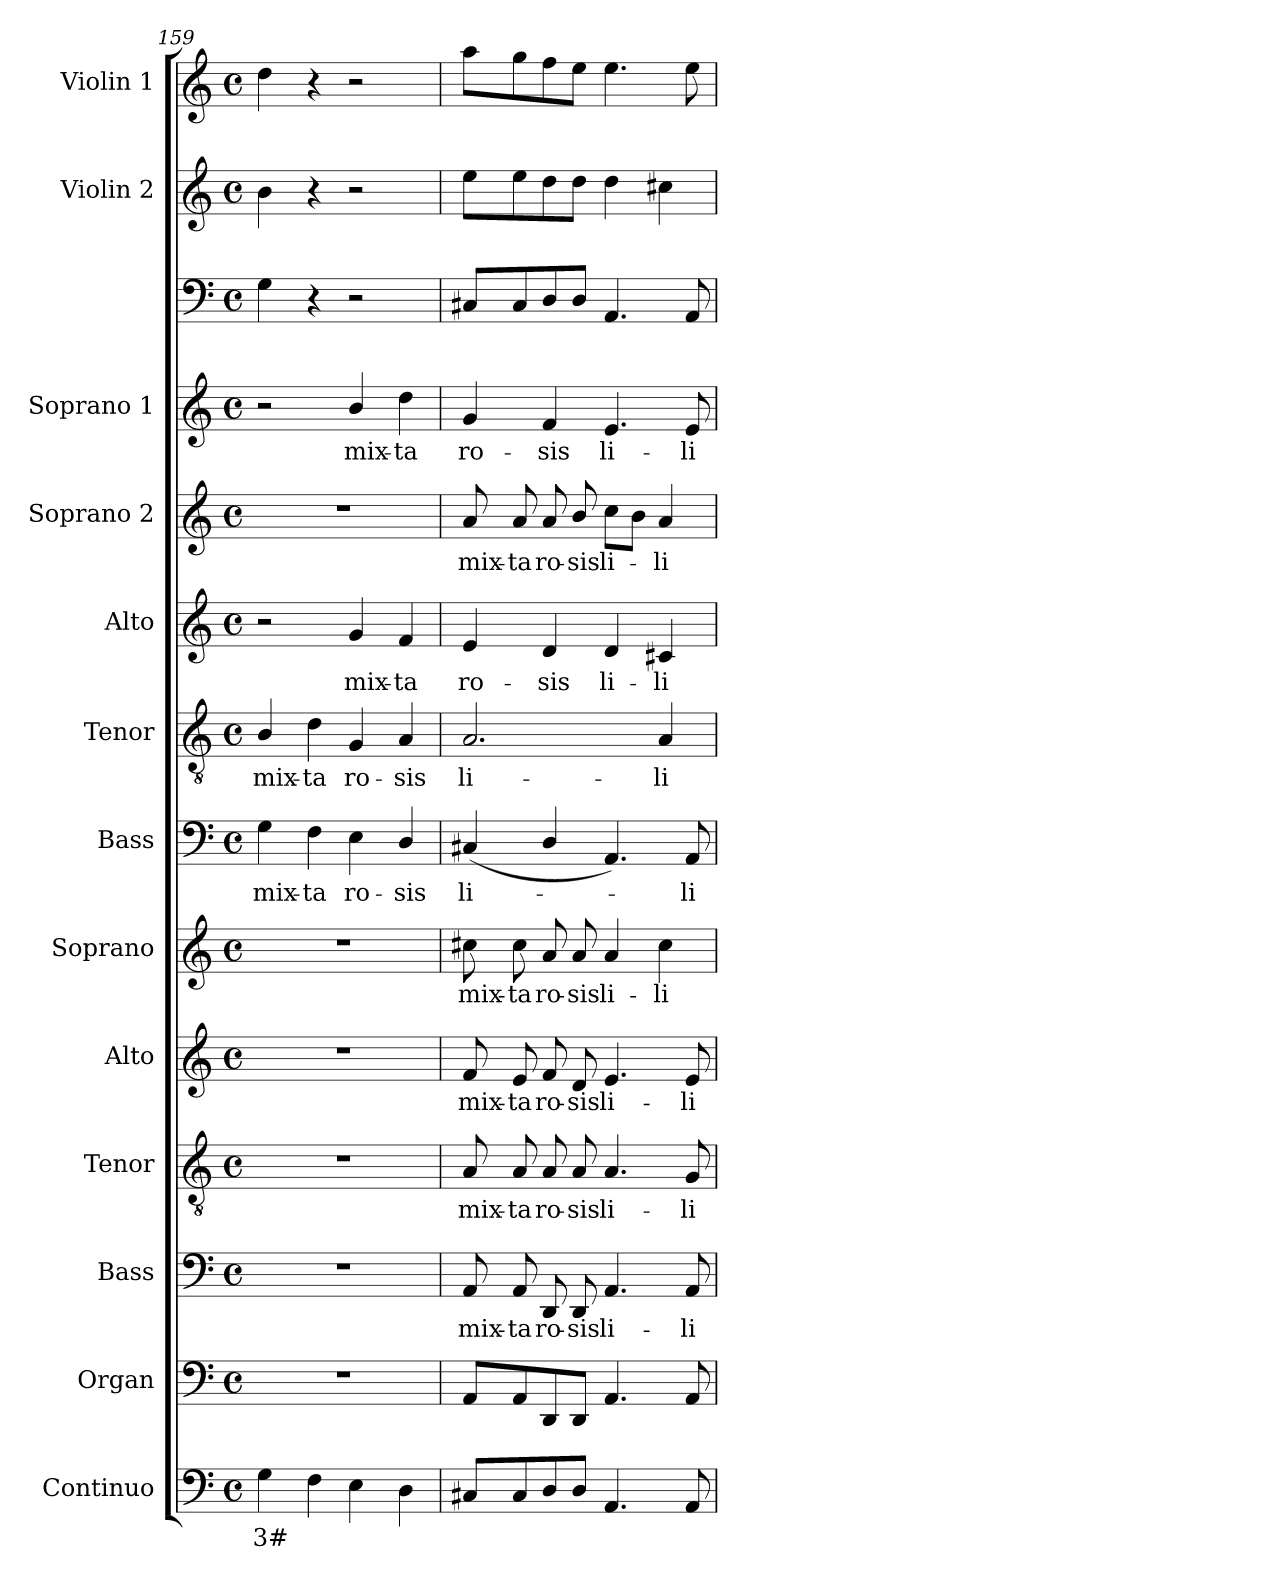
**kern	**text	**kern	**kern	**text	**kern	**text	**kern	**text	**kern	**text	**kern	**text	**kern	**text	**kern	**text	**kern	**text	**kern	**text	**kern	**kern	**kern
*part14	*part14	*part13	*part12	*part12	*part11	*part11	*part10	*part10	*part9	*part9	*part8	*part8	*part7	*part7	*part6	*part6	*part5	*part5	*part4	*part4	*part3	*part2	*part1
*staff14	*staff14	*staff13	*staff12	*staff12	*staff11	*staff11	*staff10	*staff10	*staff9	*staff9	*staff8	*staff8	*staff7	*staff7	*staff6	*staff6	*staff5	*staff5	*staff4	*staff4	*staff3	*staff2	*staff1
*I"Continuo	*	*I"Organ	*I"Bass	*	*I"Tenor	*	*I"Alto	*	*I"Soprano	*	*I"Bass	*	*I"Tenor	*	*I"Alto	*	*I"Soprano 2	*	*I"Soprano 1	*	*I""Acc. to violins"	*I"Violin 2	*I"Violin 1
*I'Cont.	*	*I'Org.	*I'B.	*	*I'T.	*	*I'A.	*	*I'S.	*	*I'B.	*	*I'T.	*	*I'A.	*	*I'S2.	*	*I'S1.	*	*I'Ac to violins.	*I'Vln. 2	*I'Vln. 1
*clefF4	*	*clefF4	*clefF4	*	*clefGv2	*	*clefG2	*	*clefG2	*	*clefF4	*	*clefGv2	*	*clefG2	*	*clefG2	*	*clefG2	*	*clefF4	*clefG2	*clefG2
*	*	*	*	*	*ITrd7c12	*	*	*	*	*	*	*	*ITrd7c12	*	*	*	*	*	*	*	*	*	*
*k[]	*	*k[]	*k[]	*	*k[]	*	*k[]	*	*k[]	*	*k[]	*	*k[]	*	*k[]	*	*k[]	*	*k[]	*	*k[]	*k[]	*k[]
*C:	*	*C:	*C:	*	*C:	*	*C:	*	*C:	*	*C:	*	*C:	*	*C:	*	*C:	*	*C:	*	*C:	*C:	*C:
*M4/4	*	*M4/4	*M4/4	*	*M4/4	*	*M4/4	*	*M4/4	*	*M4/4	*	*M4/4	*	*M4/4	*	*M4/4	*	*M4/4	*	*M4/4	*M4/4	*M4/4
*met(c)	*	*met(c)	*met(c)	*	*met(c)	*	*met(c)	*	*met(c)	*	*met(c)	*	*met(c)	*	*met(c)	*	*met(c)	*	*met(c)	*	*met(c)	*met(c)	*met(c)
=159	=159	=159	=159	=159	=159	=159	=159	=159	=159	=159	=159	=159	=159	=159	=159	=159	=159	=159	=159	=159	=159	=159	=159
!	!LO:LY:b:color=#000000	!	!	!	!	!	!	!	!	!	!	!	!	!	!	!	!	!	!	!	!	!	!
!	!	!	!	!	!	!	!	!	!	!	!	!LO:LY:b:color=#000000	!	!	!	!	!	!	!	!	!	!	!
!	!	!	!	!	!	!	!	!	!	!	!	!	!	!LO:LY:b:color=#000000	!	!	!	!	!	!	!	!	!
4Gi\	3#	1r	1r	.	1r	.	1r	.	1r	.	4Gi\	mix-	4BBi/	mix-	2r	.	1r	.	2r	.	4Gi\	4bi\	4ddi\
!	!	!	!	!	!	!	!	!	!	!	!	!LO:LY:b:color=#000000	!	!	!	!	!	!	!	!	!	!	!
!	!	!	!	!	!	!	!	!	!	!	!	!	!	!LO:LY:b:color=#000000	!	!	!	!	!	!	!	!	!
4Fi\	.	.	.	.	.	.	.	.	.	.	4Fi\	-ta	4Di\	-ta	.	.	.	.	.	.	4r	4r	4r
!	!	!	!	!	!	!	!	!	!	!	!	!LO:LY:b:color=#000000	!	!	!	!	!	!	!	!	!	!	!
!	!	!	!	!	!	!	!	!	!	!	!	!	!	!LO:LY:b:color=#000000	!	!	!	!	!	!	!	!	!
!	!	!	!	!	!	!	!	!	!	!	!	!	!	!	!	!LO:LY:b:color=#000000	!	!	!	!	!	!	!
!	!	!	!	!	!	!	!	!	!	!	!	!	!	!	!	!	!	!	!	!LO:LY:b:color=#000000	!	!	!
4Ei\	.	.	.	.	.	.	.	.	.	.	4Ei\	ro-	4GGi/	ro-	4gi/	mix-	.	.	4bi/	mix-	2r	2r	2r
!	!	!	!	!	!	!	!	!	!	!	!	!LO:LY:b:color=#000000	!	!	!	!	!	!	!	!	!	!	!
!	!	!	!	!	!	!	!	!	!	!	!	!	!	!LO:LY:b:color=#000000	!	!	!	!	!	!	!	!	!
!	!	!	!	!	!	!	!	!	!	!	!	!	!	!	!	!LO:LY:b:color=#000000	!	!	!	!	!	!	!
!	!	!	!	!	!	!	!	!	!	!	!	!	!	!	!	!	!	!	!	!LO:LY:b:color=#000000	!	!	!
4Di\	.	.	.	.	.	.	.	.	.	.	4Di/	-sis	4AAi/	-sis	4fi/	-ta	.	.	4ddi\	-ta	.	.	.
=160	=160	=160	=160	=160	=160	=160	=160	=160	=160	=160	=160	=160	=160	=160	=160	=160	=160	=160	=160	=160	=160	=160	=160
!	!	!	!	!LO:LY:b:color=#000000	!	!	!	!	!	!	!	!	!	!	!	!	!	!	!	!	!	!	!
!	!	!	!	!	!	!LO:LY:b:color=#000000	!	!	!	!	!	!	!	!	!	!	!	!	!	!	!	!	!
!	!	!	!	!	!	!	!	!LO:LY:b:color=#000000	!	!	!	!	!	!	!	!	!	!	!	!	!	!	!
!	!	!	!	!	!	!	!	!	!	!LO:LY:b:color=#000000	!	!	!	!	!	!	!	!	!	!	!	!	!
!	!	!	!	!	!	!	!	!	!	!	!	!LO:LY:b:color=#000000	!	!	!	!	!	!	!	!	!	!	!
!	!	!	!	!	!	!	!	!	!	!	!	!	!	!LO:LY:b:color=#000000	!	!	!	!	!	!	!	!	!
!	!	!	!	!	!	!	!	!	!	!	!	!	!	!	!	!LO:LY:b:color=#000000	!	!	!	!	!	!	!
!	!	!	!	!	!	!	!	!	!	!	!	!	!	!	!	!	!	!LO:LY:b:color=#000000	!	!	!	!	!
!	!	!	!	!	!	!	!	!	!	!	!	!	!	!	!	!	!	!	!	!LO:LY:b:color=#000000	!	!	!
8C#Xi/L	.	8AAi/L	8AAi/	mix-	8AAi/	mix-	8fi/	mix-	8cc#Xi\	mix-	(4C#Xi/	li-	2.AAi/	li-	4ei/	ro-	8ai/	mix-	4gi/	ro-	8C#Xi/L	8eei\L	8aai\L
!	!	!	!	!LO:LY:b:color=#000000	!	!	!	!	!	!	!	!	!	!	!	!	!	!	!	!	!	!	!
!	!	!	!	!	!	!LO:LY:b:color=#000000	!	!	!	!	!	!	!	!	!	!	!	!	!	!	!	!	!
!	!	!	!	!	!	!	!	!LO:LY:b:color=#000000	!	!	!	!	!	!	!	!	!	!	!	!	!	!	!
!	!	!	!	!	!	!	!	!	!	!LO:LY:b:color=#000000	!	!	!	!	!	!	!	!	!	!	!	!	!
!	!	!	!	!	!	!	!	!	!	!	!	!	!	!	!	!	!	!LO:LY:b:color=#000000	!	!	!	!	!
8C#i/	.	8AAi/	8AAi/	-ta	8AAi/	-ta	8ei/	-ta	8cc#i\	-ta	.	.	.	.	.	.	8ai/	-ta	.	.	8C#i/	8eei\	8ggi\
!	!	!	!	!LO:LY:b:color=#000000	!	!	!	!	!	!	!	!	!	!	!	!	!	!	!	!	!	!	!
!	!	!	!	!	!	!LO:LY:b:color=#000000	!	!	!	!	!	!	!	!	!	!	!	!	!	!	!	!	!
!	!	!	!	!	!	!	!	!LO:LY:b:color=#000000	!	!	!	!	!	!	!	!	!	!	!	!	!	!	!
!	!	!	!	!	!	!	!	!	!	!LO:LY:b:color=#000000	!	!	!	!	!	!	!	!	!	!	!	!	!
!	!	!	!	!	!	!	!	!	!	!	!	!	!	!	!	!LO:LY:b:color=#000000	!	!	!	!	!	!	!
!	!	!	!	!	!	!	!	!	!	!	!	!	!	!	!	!	!	!LO:LY:b:color=#000000	!	!	!	!	!
!	!	!	!	!	!	!	!	!	!	!	!	!	!	!	!	!	!	!	!	!LO:LY:b:color=#000000	!	!	!
8Di/	.	8DDi/	8DDi/	ro-	8AAi/	ro-	8fi/	ro-	8ai/	ro-	4Di/	.	.	.	4di/	-sis	8ai/	ro-	4fi/	-sis	8Di/	8ddi\	8ffi\
!	!	!	!	!LO:LY:b:color=#000000	!	!	!	!	!	!	!	!	!	!	!	!	!	!	!	!	!	!	!
!	!	!	!	!	!	!LO:LY:b:color=#000000	!	!	!	!	!	!	!	!	!	!	!	!	!	!	!	!	!
!	!	!	!	!	!	!	!	!LO:LY:b:color=#000000	!	!	!	!	!	!	!	!	!	!	!	!	!	!	!
!	!	!	!	!	!	!	!	!	!	!LO:LY:b:color=#000000	!	!	!	!	!	!	!	!	!	!	!	!	!
!	!	!	!	!	!	!	!	!	!	!	!	!	!	!	!	!	!	!LO:LY:b:color=#000000	!	!	!	!	!
8Di/J	.	8DDi/J	8DDi/	-sis	8AAi/	-sis	8di/	-sis	8ai/	-sis	.	.	.	.	.	.	8bi/	-sis	.	.	8Di/J	8ddi\J	8eei\J
!	!	!	!	!LO:LY:b:color=#000000	!	!	!	!	!	!	!	!	!	!	!	!	!	!	!	!	!	!	!
!	!	!	!	!	!	!LO:LY:b:color=#000000	!	!	!	!	!	!	!	!	!	!	!	!	!	!	!	!	!
!	!	!	!	!	!	!	!	!LO:LY:b:color=#000000	!	!	!	!	!	!	!	!	!	!	!	!	!	!	!
!	!	!	!	!	!	!	!	!	!	!LO:LY:b:color=#000000	!	!	!	!	!	!	!	!	!	!	!	!	!
!	!	!	!	!	!	!	!	!	!	!	!	!	!	!	!	!LO:LY:b:color=#000000	!	!	!	!	!	!	!
!	!	!	!	!	!	!	!	!	!	!	!	!	!	!	!	!	!	!LO:LY:b:color=#000000	!	!	!	!	!
!	!	!	!	!	!	!	!	!	!	!	!	!	!	!	!	!	!	!	!	!LO:LY:b:color=#000000	!	!	!
4.AAi/	.	4.AAi/	4.AAi/	li-	4.AAi/	li-	4.ei/	li-	4ai/	li-	4.AAi/)	.	.	.	4di/	li-	8cci\L	li-	4.ei/	li-	4.AAi/	4ddi\	4.eei\
.	.	.	.	.	.	.	.	.	.	.	.	.	.	.	.	.	8bi\J	.	.	.	.	.	.
!	!	!	!	!	!	!	!	!	!	!LO:LY:b:color=#000000	!	!	!	!	!	!	!	!	!	!	!	!	!
!	!	!	!	!	!	!	!	!	!	!	!	!	!	!LO:LY:b:color=#000000	!	!	!	!	!	!	!	!	!
!	!	!	!	!	!	!	!	!	!	!	!	!	!	!	!	!LO:LY:b:color=#000000	!	!	!	!	!	!	!
!	!	!	!	!	!	!	!	!	!	!	!	!	!	!	!	!	!	!LO:LY:b:color=#000000	!	!	!	!	!
.	.	.	.	.	.	.	.	.	4cc#i\	-li-	.	.	4AAi/	-li-	4c#Xi/	-li-	4ai/	-li-	.	.	.	4cc#Xi\	.
!	!	!	!	!LO:LY:b:color=#000000	!	!	!	!	!	!	!	!	!	!	!	!	!	!	!	!	!	!	!
!	!	!	!	!	!	!LO:LY:b:color=#000000	!	!	!	!	!	!	!	!	!	!	!	!	!	!	!	!	!
!	!	!	!	!	!	!	!	!LO:LY:b:color=#000000	!	!	!	!	!	!	!	!	!	!	!	!	!	!	!
!	!	!	!	!	!	!	!	!	!	!	!	!LO:LY:b:color=#000000	!	!	!	!	!	!	!	!	!	!	!
!	!	!	!	!	!	!	!	!	!	!	!	!	!	!	!	!	!	!	!	!LO:LY:b:color=#000000	!	!	!
8AAi/	.	8AAi/	8AAi/	-li-	8GGi/	-li-	8ei/	-li-	.	.	8AAi/	-li-	.	.	.	.	.	.	8ei/	-li-	8AAi/	.	8eei\
=	=	=	=	=	=	=	=	=	=	=	=	=	=	=	=	=	=	=	=	=	=	=	=
*-	*-	*-	*-	*-	*-	*-	*-	*-	*-	*-	*-	*-	*-	*-	*-	*-	*-	*-	*-	*-	*-	*-	*-
